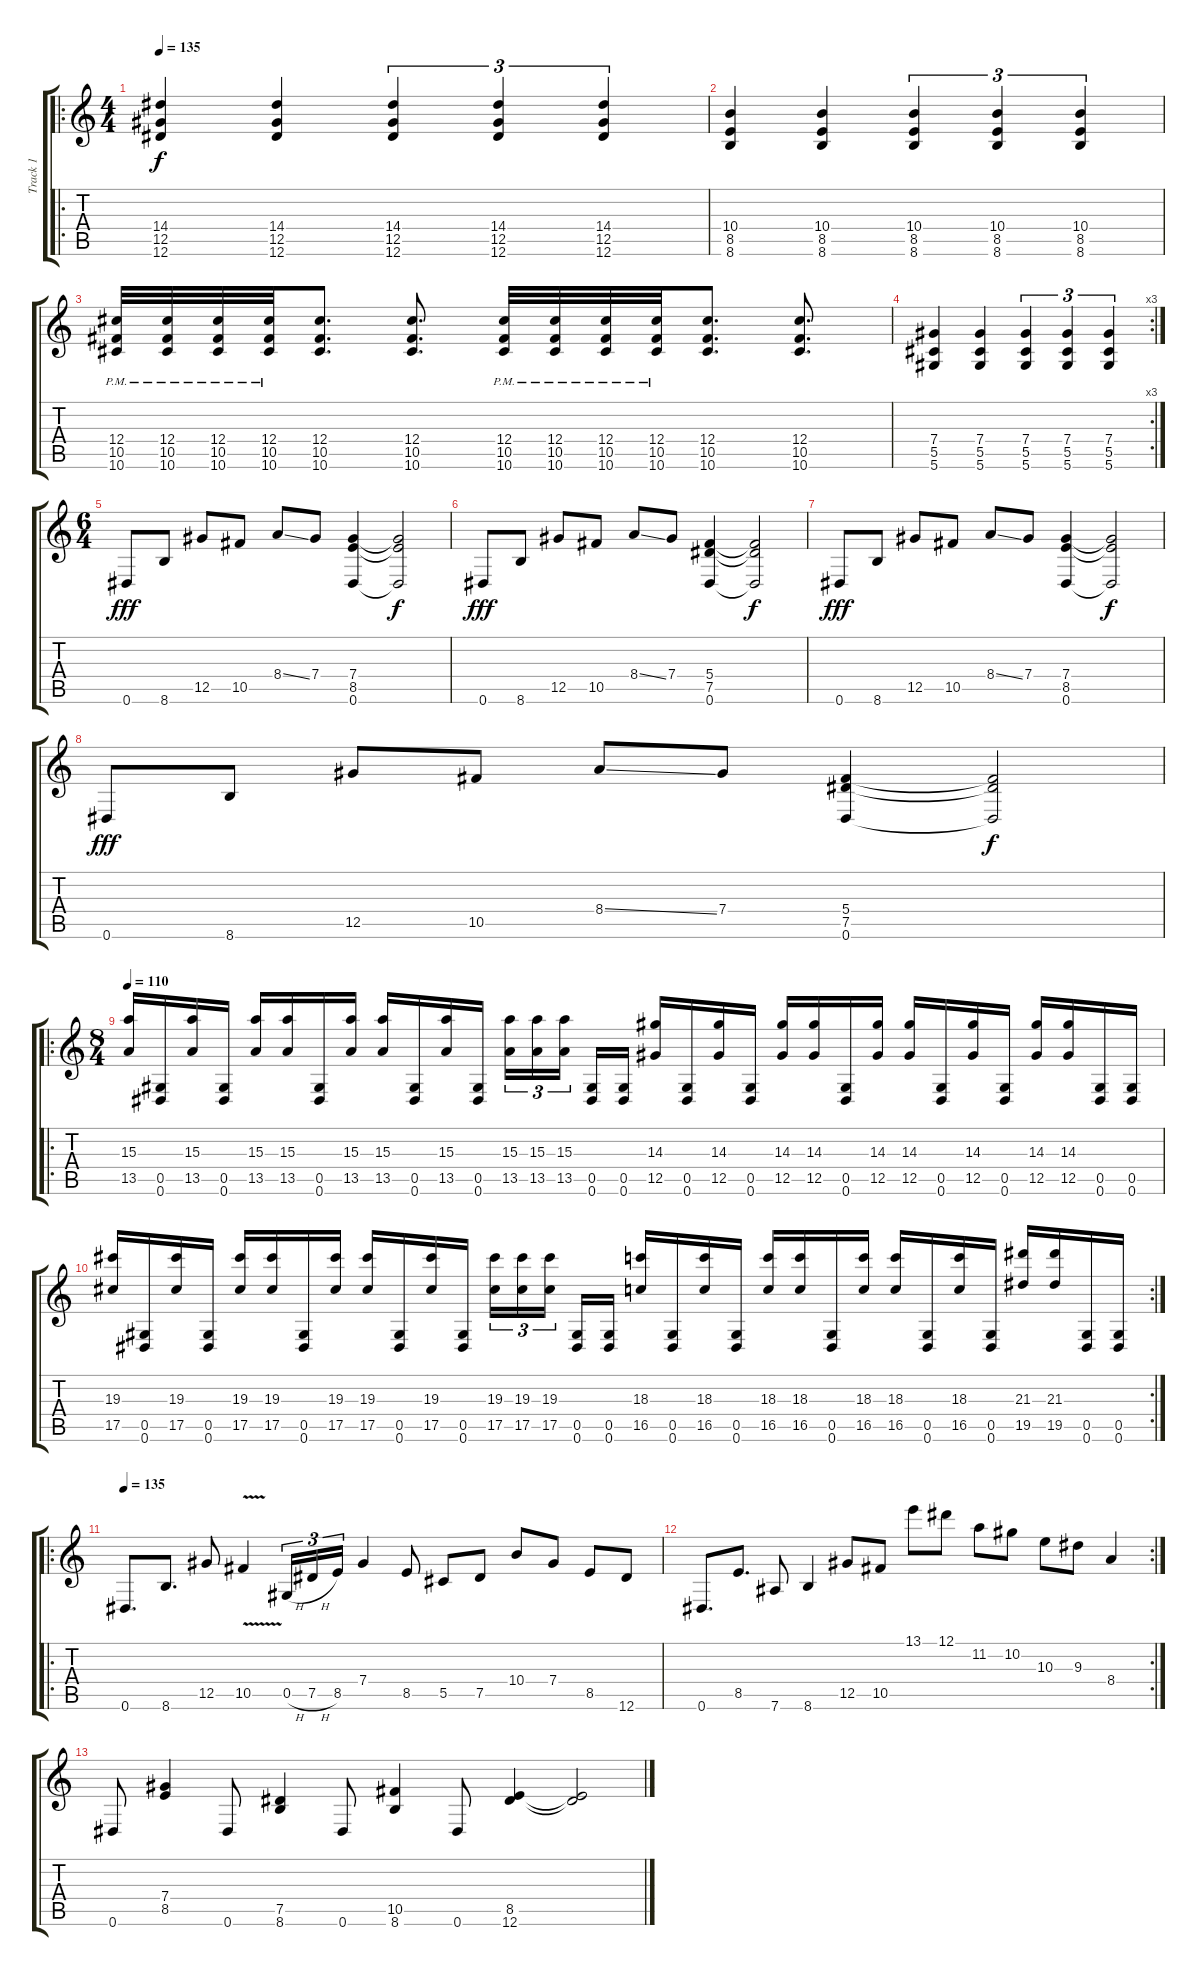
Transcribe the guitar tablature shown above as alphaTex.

\track ("Track 1" "Track 1") {instrument distortionguitar}
\staff {score tabs}
\tuning (Eb4 Bb3 Gb3 Db3 Ab2 Eb2) {hide}
\ro
\ts (4 4)
\tempo 135
\clef g2
\ks c
(14.4 12.5 12.6).4{dy f instrument distortionguitar} (14.4 12.5 12.6).4 (14.4 12.5 12.6).4{tu (3 2)} (14.4 12.5 12.6).4{tu (3 2)} (14.4 12.5 12.6).4{tu (3 2)} |
(10.4 8.5 8.6).4 (10.4 8.5 8.6).4 (10.4 8.5 8.6).4{tu (3 2)} (10.4 8.5 8.6).4{tu (3 2)} (10.4 8.5 8.6).4{tu (3 2)} |
(12.4{pm} 10.5{pm} 10.6{pm}).32 (12.4{pm} 10.5{pm} 10.6{pm}).32 (12.4{pm} 10.5{pm} 10.6{pm}).32 (12.4{pm} 10.5{pm} 10.6{pm}).32 (12.4 10.5 10.6).8{d} (12.4 10.5 10.6).8{d} (12.4{pm} 10.5{pm} 10.6{pm}).32 (12.4{pm} 10.5{pm} 10.6{pm}).32 (12.4{pm} 10.5{pm} 10.6{pm}).32 (12.4{pm} 10.5{pm} 10.6{pm}).32 (12.4 10.5 10.6).8{d} (12.4 10.5 10.6).8{d} |
\rc 3
(7.4 5.5 5.6).4 (7.4 5.5 5.6).4 (7.4 5.5 5.6).4{tu (3 2)} (7.4 5.5 5.6).4{tu (3 2)} (7.4 5.5 5.6).4{tu (3 2)} |
\ts (6 4)
0.6.8{dy fff} 8.6.8 12.5.8 10.5.8 8.4{ss}.8 7.4.8 (7.4 8.5 0.6).4 (7.4{t} 8.5{t} 0.6{t}).2{dy f} |
0.6.8{dy fff} 8.6.8 12.5.8 10.5.8 8.4{ss}.8 7.4.8 (5.4 7.5 0.6).4 (5.4{t} 7.5{t} 0.6{t}).2{dy f} |
0.6.8{dy fff} 8.6.8 12.5.8 10.5.8 8.4{ss}.8 7.4.8 (7.4 8.5 0.6).4 (7.4{t} 8.5{t} 0.6{t}).2{dy f} |
0.6.8{dy fff} 8.6.8 12.5.8 10.5.8 8.4{ss}.8 7.4.8 (5.4 7.5 0.6).4 (5.4{t} 7.5{t} 0.6{t}).2{dy f} |
\ro
\ts (8 4)
\tempo 110
(15.3 13.5).16 (0.5 0.6).16 (15.3 13.5).16 (0.5 0.6).16 (15.3 13.5).16 (15.3 13.5).16 (0.5 0.6).16 (15.3 13.5).16 (15.3 13.5).16 (0.5 0.6).16 (15.3 13.5).16 (0.5 0.6).16 (15.3 13.5).16{tu (3 2)} (15.3 13.5).16{tu (3 2)} (15.3 13.5).16{tu (3 2) beam splitsecondary} (0.5 0.6).16 (0.5 0.6).16 (14.3 12.5).16 (0.5 0.6).16 (14.3 12.5).16 (0.5 0.6).16 (14.3 12.5).16 (14.3 12.5).16 (0.5 0.6).16 (14.3 12.5).16 (14.3 12.5).16 (0.5 0.6).16 (14.3 12.5).16 (0.5 0.6).16 (14.3 12.5).16 (14.3 12.5).16 (0.5 0.6).16 (0.5 0.6).16 |
\rc 2
(19.3 17.5).16 (0.5 0.6).16 (19.3 17.5).16 (0.5 0.6).16 (19.3 17.5).16 (19.3 17.5).16 (0.5 0.6).16 (19.3 17.5).16 (19.3 17.5).16 (0.5 0.6).16 (19.3 17.5).16 (0.5 0.6).16 (19.3 17.5).16{tu (3 2)} (19.3 17.5).16{tu (3 2)} (19.3 17.5).16{tu (3 2) beam splitsecondary} (0.5 0.6).16 (0.5 0.6).16 (18.3 16.5).16 (0.5 0.6).16 (18.3 16.5).16 (0.5 0.6).16 (18.3 16.5).16 (18.3 16.5).16 (0.5 0.6).16 (18.3 16.5).16 (18.3 16.5).16 (0.5 0.6).16 (18.3 16.5).16 (0.5 0.6).16 (21.3 19.5).16 (21.3 19.5).16 (0.5 0.6).16 (0.5 0.6).16 |
\ro
\tempo 135
0.6.8{d} 8.6.8{d} 12.5.8 10.5{v}.4 0.5{h}.16{tu (3 2)} 7.5{h}.16{tu (3 2)} 8.5.16{tu (3 2)} 7.4.4 8.5.8 5.5.8 7.5.8 10.4.8 7.4.8 8.5.8 12.6.8 |
\rc 2
0.6.8{d} 8.5.8{d} 7.6.8 8.6.4 12.5.8 10.5.8 13.1.8 12.1.8 11.2.8 10.2.8 10.3.8 9.3.8 8.4.4 |
0.6.8 (7.4 8.5).4 0.6.8 (7.5 8.6).4 0.6.8 (10.5 8.6).4 0.6.8 (8.5 12.6).4 (8.5{t} 12.6{t}).2
